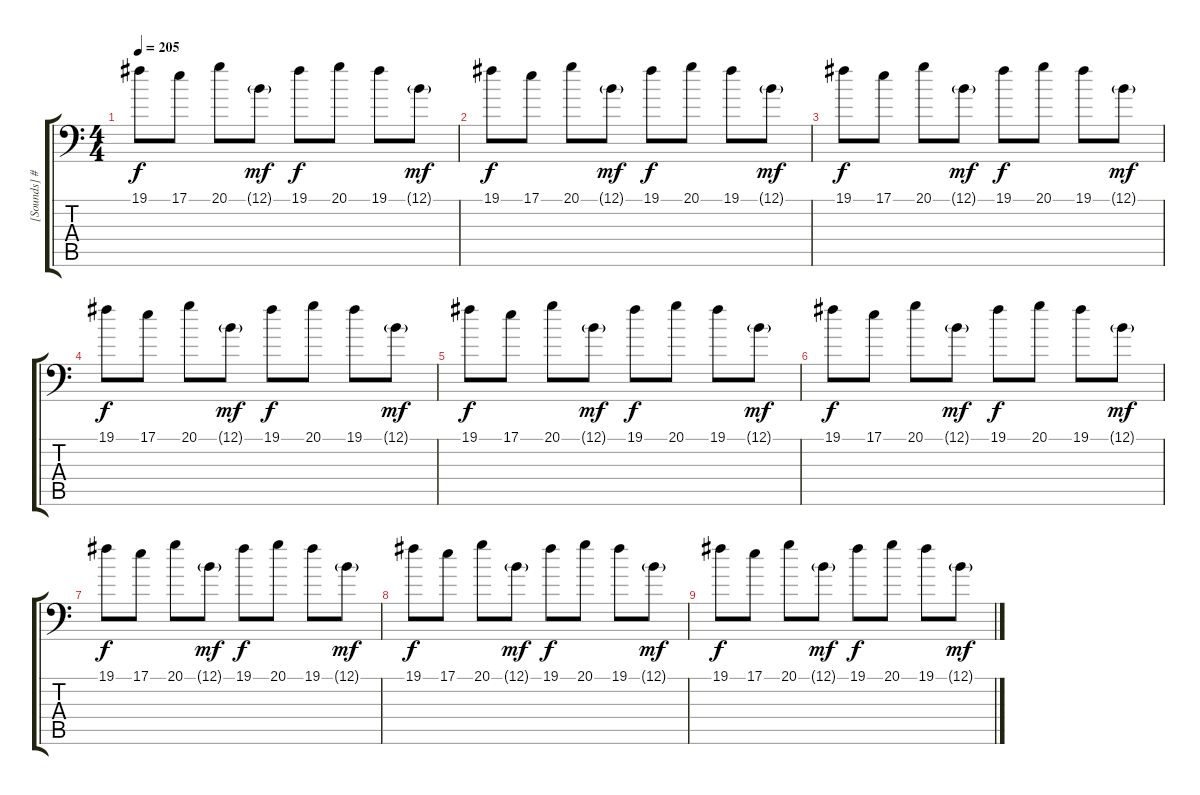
\track ("[Sounds] #2" "[Sounds] #") {instrument electricpiano1}
\staff {score tabs}
\tuning (B3 Gb3 D3 A2 E2 A1) {hide}
\ts (4 4)
\tempo 205
\clef f4
\ks c
19.1.8{dy f} 17.1.8 20.1.8 12.1{g}.8{dy mf} 19.1.8{dy f} 20.1.8 19.1.8 12.1{g}.8{dy mf} |
19.1.8{dy f} 17.1.8 20.1.8 12.1{g}.8{dy mf} 19.1.8{dy f} 20.1.8 19.1.8 12.1{g}.8{dy mf} |
19.1.8{dy f} 17.1.8 20.1.8 12.1{g}.8{dy mf} 19.1.8{dy f} 20.1.8 19.1.8 12.1{g}.8{dy mf} |
19.1.8{dy f} 17.1.8 20.1.8 12.1{g}.8{dy mf} 19.1.8{dy f} 20.1.8 19.1.8 12.1{g}.8{dy mf} |
19.1.8{dy f} 17.1.8 20.1.8 12.1{g}.8{dy mf} 19.1.8{dy f} 20.1.8 19.1.8 12.1{g}.8{dy mf} |
19.1.8{dy f} 17.1.8 20.1.8 12.1{g}.8{dy mf} 19.1.8{dy f} 20.1.8 19.1.8 12.1{g}.8{dy mf} |
19.1.8{dy f} 17.1.8 20.1.8 12.1{g}.8{dy mf} 19.1.8{dy f} 20.1.8 19.1.8 12.1{g}.8{dy mf} |
19.1.8{dy f} 17.1.8 20.1.8 12.1{g}.8{dy mf} 19.1.8{dy f} 20.1.8 19.1.8 12.1{g}.8{dy mf} |
19.1.8{dy f} 17.1.8 20.1.8 12.1{g}.8{dy mf} 19.1.8{dy f} 20.1.8 19.1.8 12.1{g}.8{dy mf}
